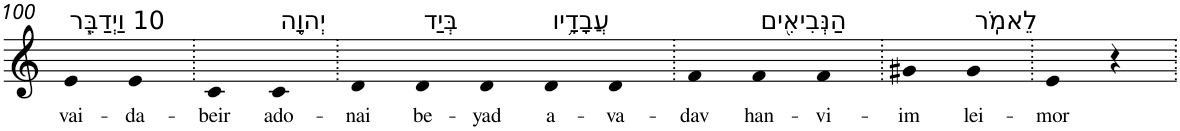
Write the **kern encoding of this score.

**kern	**text
*part1	*part1
*staff1	*staff1
*I"Piano	*
*I'Pno	*
!!LO:PB:g=z
*clefG2	*
*k[]	*
=100	=100
!LO:TX:a:t=10 וַיְדַבֵּ֧ר	!
!	!LO:LY:b
4e	vai-
!	!LO:LY:b
4e	-da-
=101.	=101.
!	!LO:LY:b
4c	-beir
!LO:TX:a:t=יְהוָ֛ה	!
!	!LO:LY:b
4c	ado-
=102.	=102.
!	!LO:LY:b
4d	-nai
!LO:TX:a:t=בְּיַד	!
!	!LO:LY:b
4d	be-
!	!LO:LY:b
4d	-yad
!LO:TX:a:t=עֲבָדָ֥יו	!
!	!LO:LY:b
4d	a-
!	!LO:LY:b
4d	-va-
=103.	=103.
!	!LO:LY:b
4f	-dav
!LO:TX:a:t=הַנְּבִיאִ֖ים	!
!	!LO:LY:b
4f	han-
!	!LO:LY:b
4f	-vi-
=104.	=104.
!	!LO:LY:b
4g#X	-im
!LO:TX:a:t=לֵאמֹֽר	!
!	!LO:LY:b
4g#	lei-
=105.	=105.
!	!LO:LY:b
4e	-mor
4r	.
=.	=.
*-	*-
